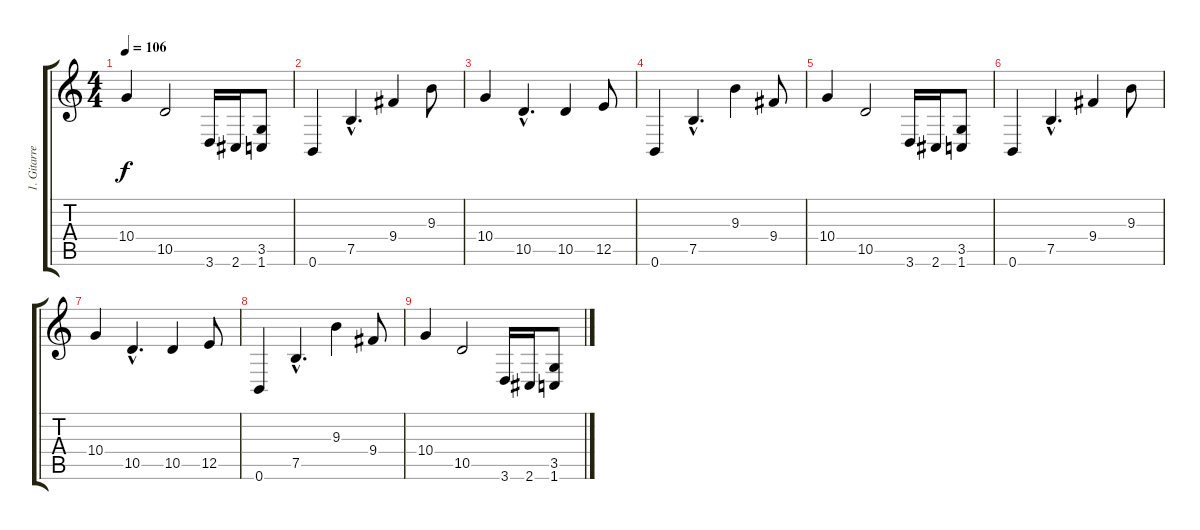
\track ("1. Gitarre" "1. Gitarre") {instrument distortionguitar}
\staff {score tabs}
\tuning (B3 Gb3 D3 A2 E2 B1) {hide}
\ts (4 4)
\tempo 106
\clef g2
\ks c
10.4.4{dy f} 10.5.2 3.6.16 2.6.16 (3.5 1.6).8 |
0.6.4{volume 11} 7.5{hac}.4{d} 9.4.4 9.3.8 |
10.4.4{volume 10} 10.5{hac}.4{d} 10.5.4 12.5.8 |
0.6.4{volume 8} 7.5{hac}.4{d} 9.3.4 9.4.8 |
10.4.4{volume 6} 10.5.2 3.6.16 2.6.16 (3.5 1.6).8 |
0.6.4{volume 5} 7.5{hac}.4{d} 9.4.4 9.3.8 |
10.4.4{volume 3} 10.5{hac}.4{d} 10.5.4 12.5.8 |
0.6.4{volume 2} 7.5{hac}.4{d} 9.3.4 9.4.8 |
10.4.4{volume 0} 10.5.2 3.6.16 2.6.16 (3.5 1.6).8
